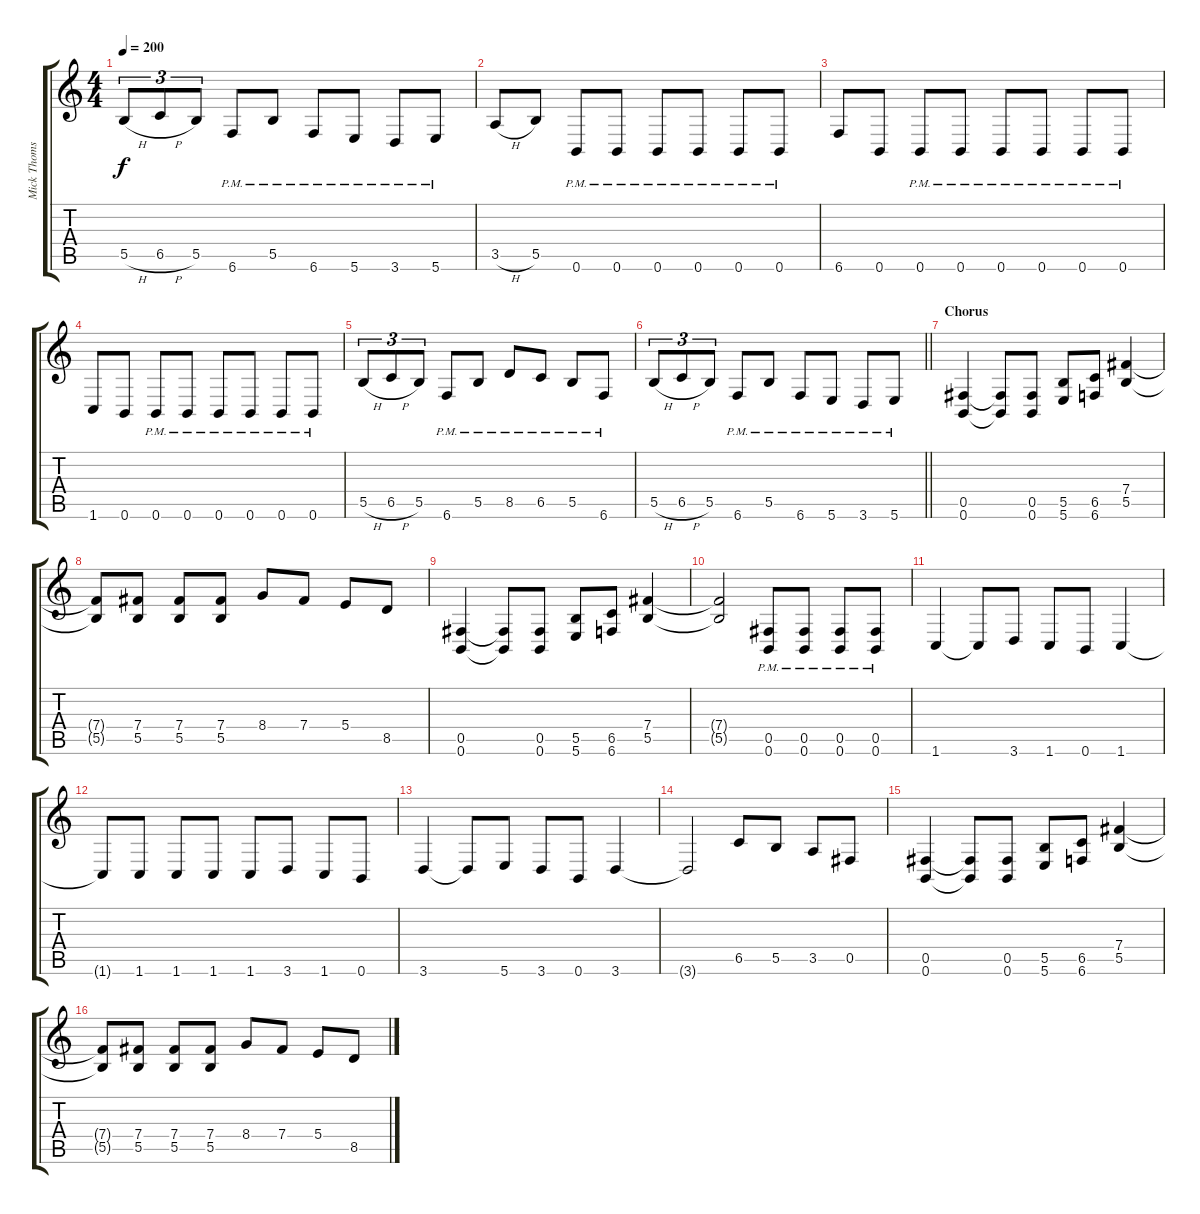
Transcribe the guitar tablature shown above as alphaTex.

\track ("Mick Thomson" "Mick Thoms") {instrument distortionguitar}
\staff {score tabs}
\tuning (Db4 Ab3 E3 B2 Gb2 B1) {hide}
\ts (4 4)
\tempo 200
\clef g2
\ks c
5.5{h}.8{tu (3 2) dy f} 6.5{h}.8{tu (3 2)} 5.5.8{tu (3 2)} 6.6{pm}.8 5.5{pm}.8 6.6{pm}.8 5.6{pm}.8 3.6{pm}.8 5.6{pm}.8 |
3.5{h}.8 5.5.8 0.6{pm}.8 0.6{pm}.8 0.6{pm}.8 0.6{pm}.8 0.6{pm}.8 0.6{pm}.8 |
6.6.8 0.6.8 0.6{pm}.8 0.6{pm}.8 0.6{pm}.8 0.6{pm}.8 0.6{pm}.8 0.6{pm}.8 |
1.6.8 0.6.8 0.6{pm}.8 0.6{pm}.8 0.6{pm}.8 0.6{pm}.8 0.6{pm}.8 0.6{pm}.8 |
5.5{h}.8{tu (3 2)} 6.5{h}.8{tu (3 2)} 5.5.8{tu (3 2)} 6.6{pm}.8 5.5{pm}.8 8.5{pm}.8 6.5{pm}.8 5.5{pm}.8 6.6{pm}.8 |
\barLineRight lightlight
5.5{h}.8{tu (3 2)} 6.5{h}.8{tu (3 2)} 5.5.8{tu (3 2)} 6.6{pm}.8 5.5{pm}.8 6.6{pm}.8 5.6{pm}.8 3.6{pm}.8 5.6{pm}.8 |
\section ("" "Chorus")
(0.5 0.6).4 (0.5{t} 0.6{t}).8 (0.5 0.6).8 (5.5 5.6).8 (6.5 6.6).8 (7.4 5.5).4 |
(7.4{t} 5.5{t}).8 (7.4 5.5).8 (7.4 5.5).8 (7.4 5.5).8 8.4.8 7.4.8 5.4.8 8.5.8 |
(0.5 0.6).4 (0.5{t} 0.6{t}).8 (0.5 0.6).8 (5.5 5.6).8 (6.5 6.6).8 (7.4 5.5).4 |
(7.4{t} 5.5{t}).2 (0.5{pm} 0.6{pm}).8 (0.5{pm} 0.6{pm}).8 (0.5{pm} 0.6{pm}).8 (0.5{pm} 0.6{pm}).8 |
1.6.4 1.6{t}.8 3.6.8 1.6.8 0.6.8 1.6.4 |
1.6{t}.8 1.6.8 1.6.8 1.6.8 1.6.8 3.6.8 1.6.8 0.6.8 |
3.6.4 3.6{t}.8 5.6.8 3.6.8 0.6.8 3.6.4 |
3.6{t}.2 6.5.8 5.5.8 3.5.8 0.5.8 |
(0.5 0.6).4 (0.5{t} 0.6{t}).8 (0.5 0.6).8 (5.5 5.6).8 (6.5 6.6).8 (7.4 5.5).4 |
(7.4{t} 5.5{t}).8 (7.4 5.5).8 (7.4 5.5).8 (7.4 5.5).8 8.4.8 7.4.8 5.4.8 8.5.8
